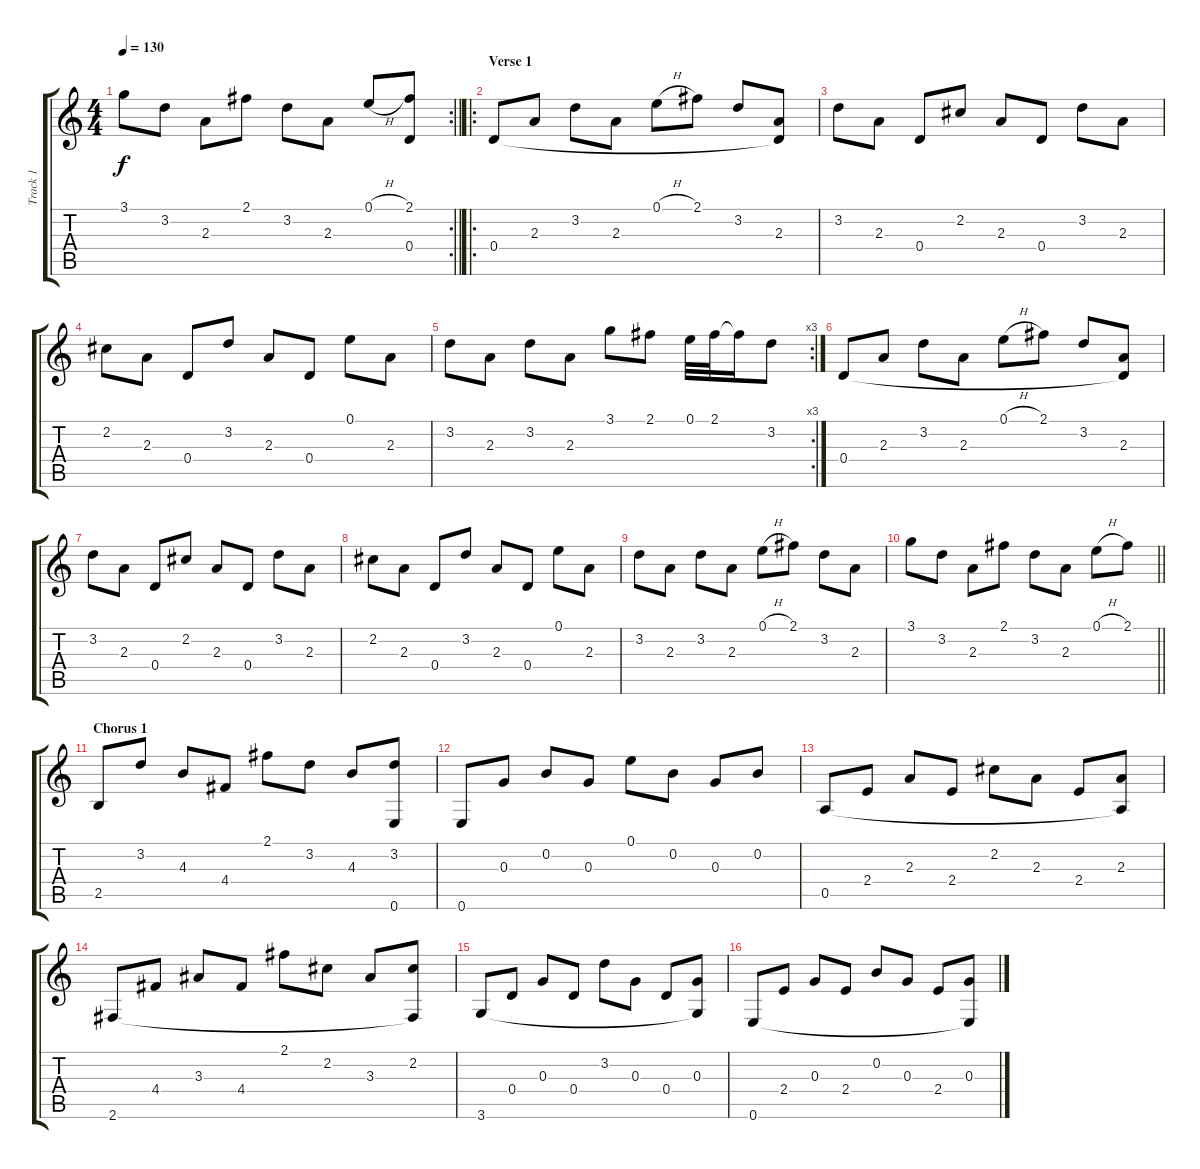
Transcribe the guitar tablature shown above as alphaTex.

\track ("Track 1" "Track 1") {instrument acousticguitarsteel}
\staff {score tabs}
\tuning (E4 B3 G3 D3 A2 E2) {hide}
\rc 2
\ts (4 4)
\tempo 130
\clef g2
\barLineRight lightlight
\ks c
3.1.8{dy f} 3.2.8 2.3.8 2.1.8 3.2.8 2.3.8 0.1{h}.8 (2.1 0.4{t}).8 |
\ro
\section ("" "Verse 1")
0.4.8 2.3.8 3.2.8 2.3.8 0.1{h}.8 2.1.8 3.2.8 (2.3 0.4{t}).8 |
3.2.8 2.3.8 0.4.8 2.2.8 2.3.8 0.4.8 3.2.8 2.3.8 |
2.2.8 2.3.8 0.4.8 3.2.8 2.3.8 0.4.8 0.1.8 2.3.8 |
\rc 3
3.2.8 2.3.8 3.2.8 2.3.8 3.1.8 2.1.8 0.1.32 2.1.32 2.1{t}.16 3.2.8 |
0.4.8 2.3.8 3.2.8 2.3.8 0.1{h}.8 2.1.8 3.2.8 (2.3 0.4{t}).8 |
3.2.8 2.3.8 0.4.8 2.2.8 2.3.8 0.4.8 3.2.8 2.3.8 |
2.2.8 2.3.8 0.4.8 3.2.8 2.3.8 0.4.8 0.1.8 2.3.8 |
3.2.8 2.3.8 3.2.8 2.3.8 0.1{h}.8 2.1.8 3.2.8 2.3.8 |
\barLineRight lightlight
3.1.8 3.2.8 2.3.8 2.1.8 3.2.8 2.3.8 0.1{h}.8 2.1.8 |
\section ("" "Chorus 1")
2.5.8 3.2.8 4.3.8 4.4.8 2.1.8 3.2.8 4.3.8 (3.2 0.6).8 |
0.6.8 0.3.8 0.2.8 0.3.8 0.1.8 0.2.8 0.3.8 0.2.8 |
0.5.8 2.4.8 2.3.8 2.4.8 2.2.8 2.3.8 2.4.8 (2.3 0.5{t}).8 |
2.6.8 4.4.8 3.3.8 4.4.8 2.1.8 2.2.8 3.3.8 (2.2 2.6{t}).8 |
3.6.8 0.4.8 0.3.8 0.4.8 3.2.8 0.3.8 0.4.8 (0.3 3.6{t}).8 |
0.6.8 2.4.8 0.3.8 2.4.8 0.2.8 0.3.8 2.4.8 (0.3 0.6{t}).8
